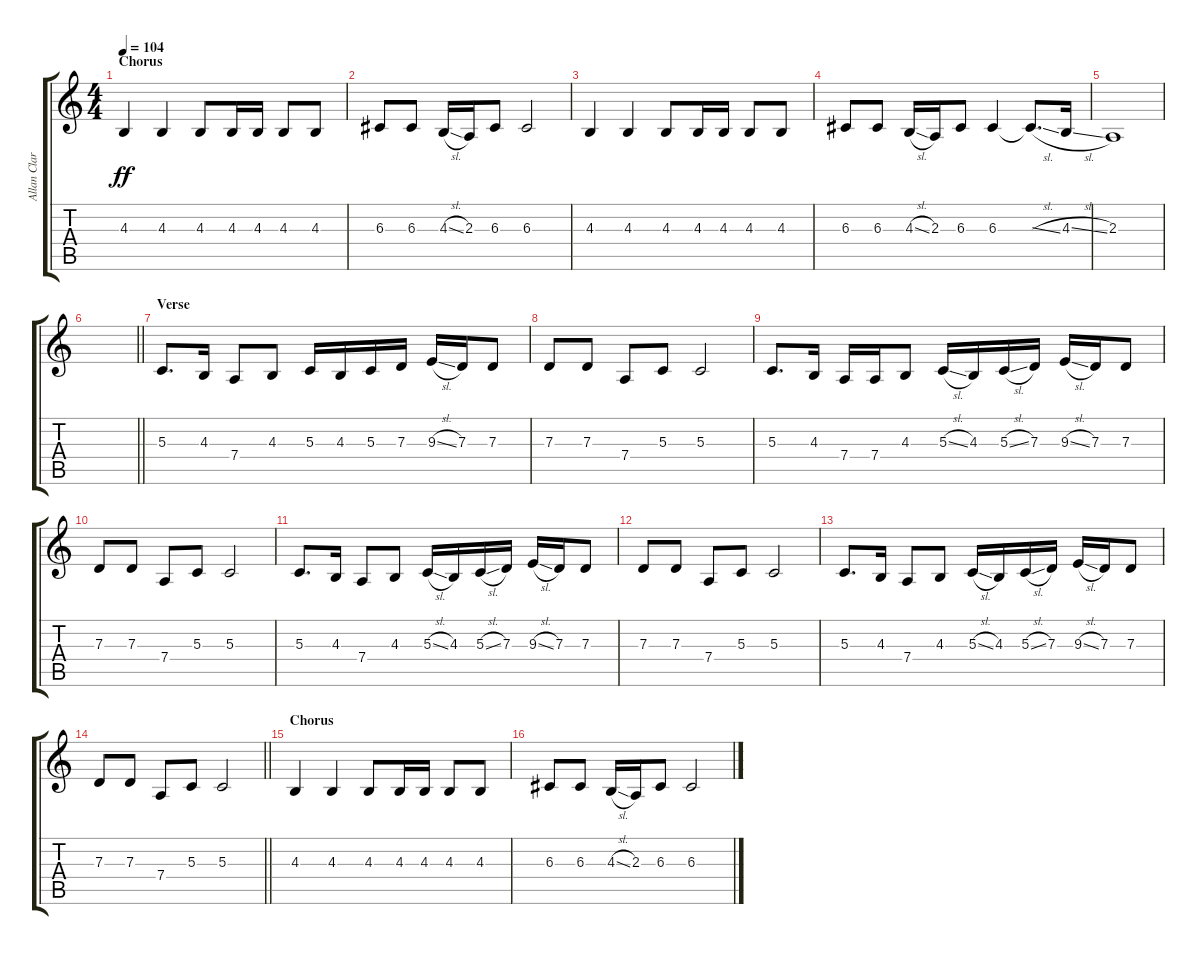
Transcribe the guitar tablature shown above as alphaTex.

\track ("Allan Clarke" "Allan Clar") {instrument lead2sawtooth}
\staff {score tabs}
\tuning (E4 B3 G3 D3 A2 E2) {hide}
\ts (4 4)
\section ("" "Chorus")
\tempo 104
\clef g2
\ks c
4.3.4{dy ff} 4.3.4 4.3.8 4.3.16 4.3.16 4.3.8 4.3.8 |
6.3.8 6.3.8 4.3{sl}.16 2.3.16 6.3.8 6.3.2 |
4.3.4 4.3.4 4.3.8 4.3.16 4.3.16 4.3.8 4.3.8 |
6.3.8 6.3.8 4.3{sl}.16 2.3.16 6.3.8 6.3.4 6.3{sl t}.8{d} 4.3{sl}.16 |
2.3.1 |
\barLineRight lightlight
|
\section ("" "Verse")
5.3.8{d} 4.3.16 7.4.8 4.3.8 5.3.16 4.3.16 5.3.16 7.3.16 9.3{sl}.16 7.3.16 7.3.8 |
7.3.8 7.3.8 7.4.8 5.3.8 5.3.2 |
5.3.8{d} 4.3.16 7.4.16 7.4.16 4.3.8 5.3{sl}.16 4.3.16 5.3{sl}.16 7.3.16 9.3{sl}.16 7.3.16 7.3.8 |
7.3.8 7.3.8 7.4.8 5.3.8 5.3.2 |
5.3.8{d} 4.3.16 7.4.8 4.3.8 5.3{sl}.16 4.3.16 5.3{sl}.16 7.3.16 9.3{sl}.16 7.3.16 7.3.8 |
7.3.8 7.3.8 7.4.8 5.3.8 5.3.2 |
5.3.8{d} 4.3.16 7.4.8 4.3.8 5.3{sl}.16 4.3.16 5.3{sl}.16 7.3.16 9.3{sl}.16 7.3.16 7.3.8 |
\barLineRight lightlight
7.3.8 7.3.8 7.4.8 5.3.8 5.3.2 |
\section ("" "Chorus")
4.3.4 4.3.4 4.3.8 4.3.16 4.3.16 4.3.8 4.3.8 |
6.3.8 6.3.8 4.3{sl}.16 2.3.16 6.3.8 6.3.2
